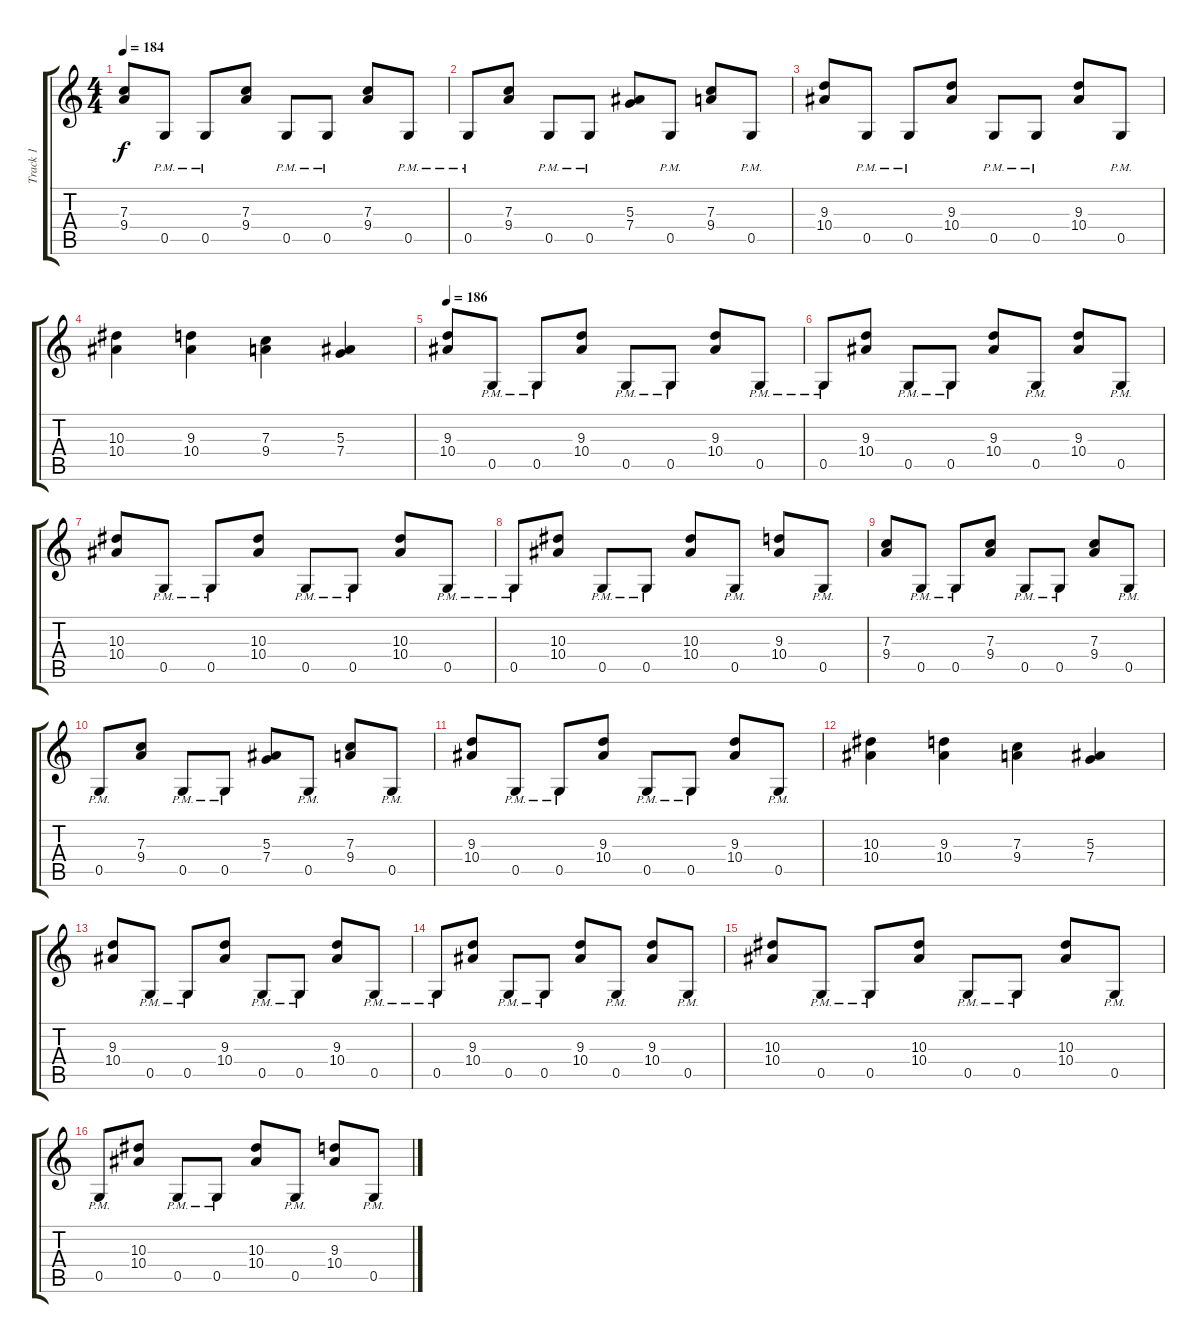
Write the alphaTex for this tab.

\track ("Track 1" "Track 1") {instrument overdrivenguitar}
\staff {score tabs}
\tuning (D4 A3 F3 C3 G2 D2) {hide}
\ts (4 4)
\tempo 184
\clef g2
\ks c
(7.3 9.4).8{dy f} 0.5{pm}.8 0.5{pm}.8 (7.3 9.4).8 0.5{pm}.8 0.5{pm}.8 (7.3 9.4).8 0.5{pm}.8 |
0.5{pm}.8 (7.3 9.4).8 0.5{pm}.8 0.5{pm}.8 (5.3 7.4).8 0.5{pm}.8 (7.3 9.4).8 0.5{pm}.8 |
(9.3 10.4).8 0.5{pm}.8 0.5{pm}.8 (9.3 10.4).8 0.5{pm}.8 0.5{pm}.8 (9.3 10.4).8 0.5{pm}.8 |
(10.3 10.4).4 (9.3 10.4).4 (7.3 9.4).4 (5.3 7.4).4 |
\tempo 186
(9.3 10.4).8 0.5{pm}.8 0.5{pm}.8 (9.3 10.4).8 0.5{pm}.8 0.5{pm}.8 (9.3 10.4).8 0.5{pm}.8 |
0.5{pm}.8 (9.3 10.4).8 0.5{pm}.8 0.5{pm}.8 (9.3 10.4).8 0.5{pm}.8 (9.3 10.4).8 0.5{pm}.8 |
(10.3 10.4).8 0.5{pm}.8 0.5{pm}.8 (10.3 10.4).8 0.5{pm}.8 0.5{pm}.8 (10.3 10.4).8 0.5{pm}.8 |
0.5{pm}.8 (10.3 10.4).8 0.5{pm}.8 0.5{pm}.8 (10.3 10.4).8 0.5{pm}.8 (9.3 10.4).8 0.5{pm}.8 |
(7.3 9.4).8 0.5{pm}.8 0.5{pm}.8 (7.3 9.4).8 0.5{pm}.8 0.5{pm}.8 (7.3 9.4).8 0.5{pm}.8 |
0.5{pm}.8 (7.3 9.4).8 0.5{pm}.8 0.5{pm}.8 (5.3 7.4).8 0.5{pm}.8 (7.3 9.4).8 0.5{pm}.8 |
(9.3 10.4).8 0.5{pm}.8 0.5{pm}.8 (9.3 10.4).8 0.5{pm}.8 0.5{pm}.8 (9.3 10.4).8 0.5{pm}.8 |
(10.3 10.4).4 (9.3 10.4).4 (7.3 9.4).4 (5.3 7.4).4 |
(9.3 10.4).8 0.5{pm}.8 0.5{pm}.8 (9.3 10.4).8 0.5{pm}.8 0.5{pm}.8 (9.3 10.4).8 0.5{pm}.8 |
0.5{pm}.8 (9.3 10.4).8 0.5{pm}.8 0.5{pm}.8 (9.3 10.4).8 0.5{pm}.8 (9.3 10.4).8 0.5{pm}.8 |
(10.3 10.4).8 0.5{pm}.8 0.5{pm}.8 (10.3 10.4).8 0.5{pm}.8 0.5{pm}.8 (10.3 10.4).8 0.5{pm}.8 |
0.5{pm}.8 (10.3 10.4).8 0.5{pm}.8 0.5{pm}.8 (10.3 10.4).8 0.5{pm}.8 (9.3 10.4).8 0.5{pm}.8
